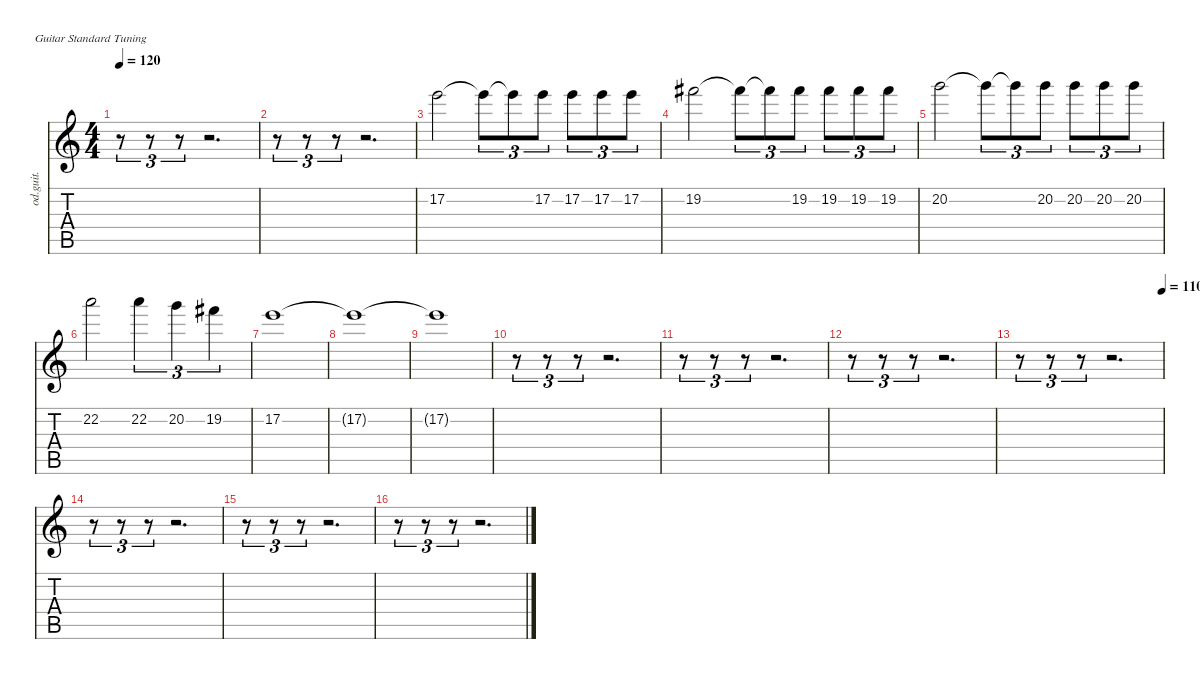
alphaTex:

\defaultSystemsLayout 4
\hideDynamics
\bracketExtendMode nobrackets
\otherSystemsTrackNameOrientation horizontal
\track ("Electric lead" "od.guit.") {instrument overdrivenguitar}
\staff {score tabs}
\tuning (E4 B3 G3 D3 A2 E2)
\ts (4 4)
\tempo 120
\clef g2
\ks c
r.8{tu (3 2) dy f beam Down} r.8{tu (3 2) beam Down} r.8{tu (3 2) beam Down} r.2{d beam Down} |
r.8{tu (3 2) beam Down} r.8{tu (3 2) beam Down} r.8{tu (3 2) beam Down} r.2{d beam Down} |
17.2.2{beam Down} 17.2{t}.8{tu (3 2) beam Down} 17.2{t}.8{tu (3 2) beam Down} 17.2.8{tu (3 2) beam Down} 17.2.8{tu (3 2) beam Down} 17.2.8{tu (3 2) beam Down} 17.2.8{tu (3 2) beam Down} |
19.2{acc #}.2{beam Down} 19.2{t acc #}.8{tu (3 2) beam Down} 19.2{t acc #}.8{tu (3 2) beam Down} 19.2{acc #}.8{tu (3 2) beam Down} 19.2{acc #}.8{tu (3 2) beam Down} 19.2{acc #}.8{tu (3 2) beam Down} 19.2{acc #}.8{tu (3 2) beam Down} |
20.2.2{beam Down} 20.2{t}.8{tu (3 2) beam Down} 20.2{t}.8{tu (3 2) beam Down} 20.2.8{tu (3 2) beam Down} 20.2.8{tu (3 2) beam Down} 20.2.8{tu (3 2) beam Down} 20.2.8{tu (3 2) beam Down} |
22.2.2{beam Down} 22.2.4{tu (3 2) beam Down} 20.2.4{tu (3 2) beam Down} 19.2{acc #}.4{tu (3 2) beam Down} |
17.2.1{beam Down} |
17.2{t}.1{beam Down} |
17.2{t}.1{beam Down} |
r.8{tu (3 2) beam Down} r.8{tu (3 2) beam Down} r.8{tu (3 2) beam Down} r.2{d beam Down} |
r.8{tu (3 2) beam Down} r.8{tu (3 2) beam Down} r.8{tu (3 2) beam Down} r.2{d beam Down} |
r.8{tu (3 2) beam Down} r.8{tu (3 2) beam Down} r.8{tu (3 2) beam Down} r.2{d beam Down} |
\tempo (110 1)
r.8{tu (3 2) beam Down} r.8{tu (3 2) beam Down} r.8{tu (3 2) beam Down} r.2{d beam Down} |
r.8{tu (3 2) beam Down} r.8{tu (3 2) beam Down} r.8{tu (3 2) beam Down} r.2{d beam Down} |
r.8{tu (3 2) beam Down} r.8{tu (3 2) beam Down} r.8{tu (3 2) beam Down} r.2{d beam Down} |
r.8{tu (3 2) beam Down} r.8{tu (3 2) beam Down} r.8{tu (3 2) beam Down} r.2{d beam Down}
